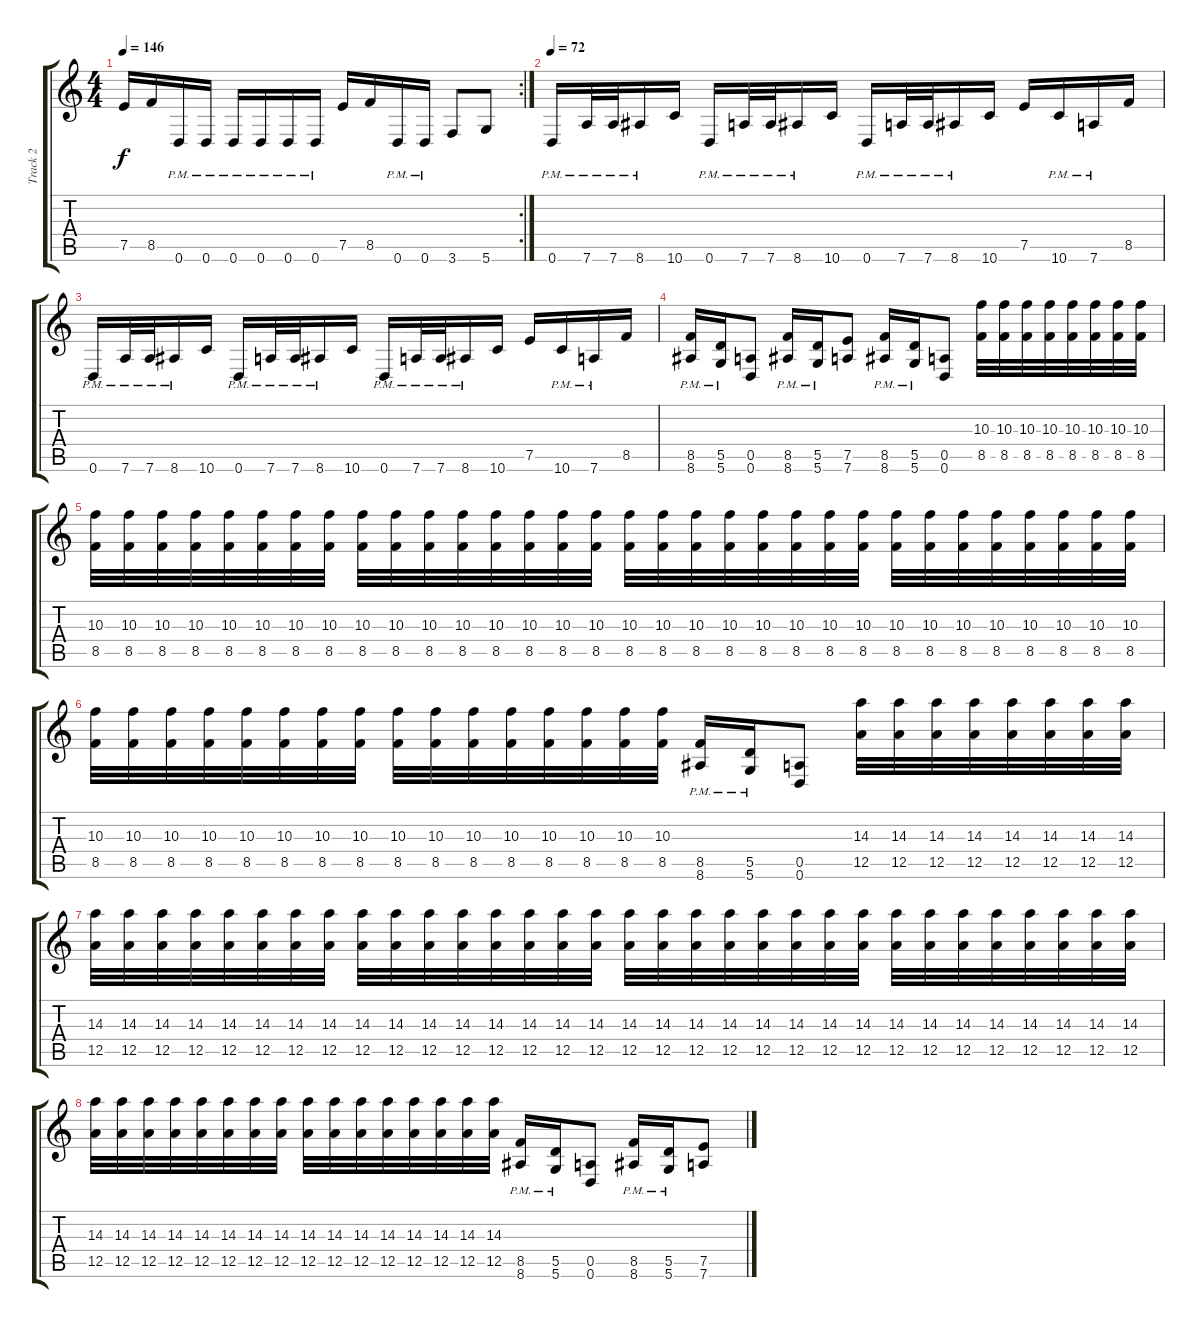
\track ("Track 2" "Track 2") {instrument distortionguitar}
\staff {score tabs}
\tuning (E4 B3 G3 D3 A2 D2) {hide}
\rc 2
\ts (4 4)
\tempo 146
\clef g2
\ks c
7.5.16{dy f} 8.5.16 0.6{pm}.16 0.6{pm}.16 0.6{pm}.16 0.6{pm}.16 0.6{pm}.16 0.6{pm}.16 7.5.16 8.5.16 0.6{pm}.16 0.6{pm}.16 3.6.8 5.6.8 |
\tempo 73
\tempo 72
0.6{pm}.16 7.6{pm}.32 7.6{pm}.32 8.6{pm}.16 10.6.16 0.6{pm}.16 7.6{pm}.32 7.6{pm}.32 8.6{pm}.16 10.6.16 0.6{pm}.16 7.6{pm}.32 7.6{pm}.32 8.6{pm}.16 10.6.16 7.5.16 10.6{pm}.16 7.6{pm}.16 8.5.16 |
0.6{pm}.16 7.6{pm}.32 7.6{pm}.32 8.6{pm}.16 10.6.16 0.6{pm}.16 7.6{pm}.32 7.6{pm}.32 8.6{pm}.16 10.6.16 0.6{pm}.16 7.6{pm}.32 7.6{pm}.32 8.6{pm}.16 10.6.16 7.5.16 10.6{pm}.16 7.6{pm}.16 8.5.16 |
(8.5{pm} 8.6{pm}).16 (5.5{pm} 5.6{pm}).16 (0.5 0.6).8 (8.5{pm} 8.6{pm}).16 (5.5{pm} 5.6{pm}).16 (7.5 7.6).8 (8.5{pm} 8.6{pm}).16 (5.5{pm} 5.6{pm}).16 (0.5 0.6).8 (10.3 8.5).32 (10.3 8.5).32 (10.3 8.5).32 (10.3 8.5).32 (10.3 8.5).32 (10.3 8.5).32 (10.3 8.5).32 (10.3 8.5).32 |
(10.3 8.5).32 (10.3 8.5).32 (10.3 8.5).32 (10.3 8.5).32 (10.3 8.5).32 (10.3 8.5).32 (10.3 8.5).32 (10.3 8.5).32 (10.3 8.5).32 (10.3 8.5).32 (10.3 8.5).32 (10.3 8.5).32 (10.3 8.5).32 (10.3 8.5).32 (10.3 8.5).32 (10.3 8.5).32 (10.3 8.5).32 (10.3 8.5).32 (10.3 8.5).32 (10.3 8.5).32 (10.3 8.5).32 (10.3 8.5).32 (10.3 8.5).32 (10.3 8.5).32 (10.3 8.5).32 (10.3 8.5).32 (10.3 8.5).32 (10.3 8.5).32 (10.3 8.5).32 (10.3 8.5).32 (10.3 8.5).32 (10.3 8.5).32 |
(10.3 8.5).32 (10.3 8.5).32 (10.3 8.5).32 (10.3 8.5).32 (10.3 8.5).32 (10.3 8.5).32 (10.3 8.5).32 (10.3 8.5).32 (10.3 8.5).32 (10.3 8.5).32 (10.3 8.5).32 (10.3 8.5).32 (10.3 8.5).32 (10.3 8.5).32 (10.3 8.5).32 (10.3 8.5).32 (8.5{pm} 8.6{pm}).16 (5.5{pm} 5.6{pm}).16 (0.5 0.6).8 (14.3 12.5).32 (14.3 12.5).32 (14.3 12.5).32 (14.3 12.5).32 (14.3 12.5).32 (14.3 12.5).32 (14.3 12.5).32 (14.3 12.5).32 |
(14.3 12.5).32 (14.3 12.5).32 (14.3 12.5).32 (14.3 12.5).32 (14.3 12.5).32 (14.3 12.5).32 (14.3 12.5).32 (14.3 12.5).32 (14.3 12.5).32 (14.3 12.5).32 (14.3 12.5).32 (14.3 12.5).32 (14.3 12.5).32 (14.3 12.5).32 (14.3 12.5).32 (14.3 12.5).32 (14.3 12.5).32 (14.3 12.5).32 (14.3 12.5).32 (14.3 12.5).32 (14.3 12.5).32 (14.3 12.5).32 (14.3 12.5).32 (14.3 12.5).32 (14.3 12.5).32 (14.3 12.5).32 (14.3 12.5).32 (14.3 12.5).32 (14.3 12.5).32 (14.3 12.5).32 (14.3 12.5).32 (14.3 12.5).32 |
(14.3 12.5).32 (14.3 12.5).32 (14.3 12.5).32 (14.3 12.5).32 (14.3 12.5).32 (14.3 12.5).32 (14.3 12.5).32 (14.3 12.5).32 (14.3 12.5).32 (14.3 12.5).32 (14.3 12.5).32 (14.3 12.5).32 (14.3 12.5).32 (14.3 12.5).32 (14.3 12.5).32 (14.3 12.5).32 (8.5{pm} 8.6{pm}).16 (5.5{pm} 5.6{pm}).16 (0.5 0.6).8 (8.5{pm} 8.6{pm}).16 (5.5{pm} 5.6{pm}).16 (7.5 7.6).8
